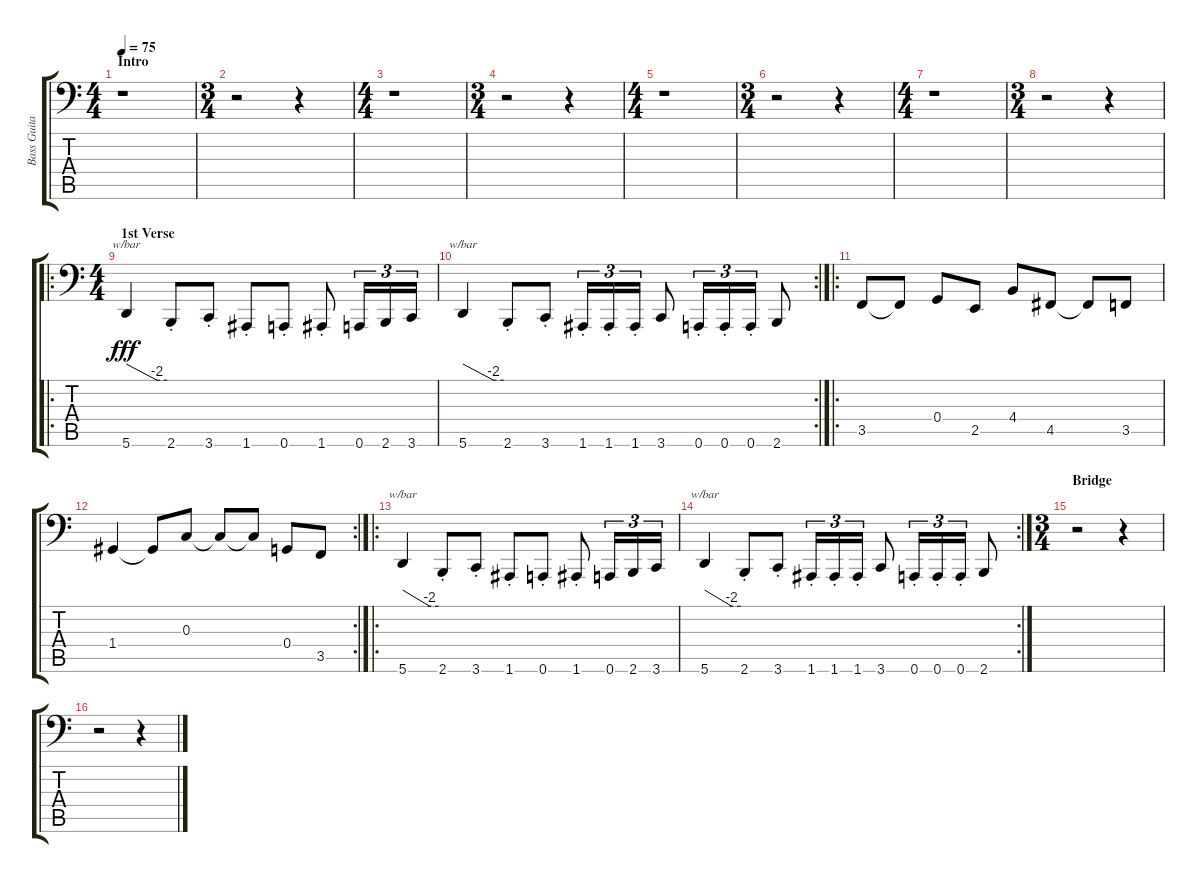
\track ("Bass Guitar" "Bass Guita") {instrument electricbasspick}
\staff {score tabs}
\tuning (A2 E2 C2 G1 D1 A0) {hide}
\ts (4 4)
\section ("" "Intro")
\tempo 75
\clef f4
\ks c
r.1{dy fff instrument electricbasspick} |
\ts (3 4)
r.2 r.4 |
\ts (4 4)
r.1 |
\ts (3 4)
r.2 r.4 |
\ts (4 4)
r.1 |
\ts (3 4)
r.2 r.4 |
\ts (4 4)
r.1 |
\ts (3 4)
r.2 r.4 |
\ro
\ts (4 4)
\section ("" "1st Verse")
5.6.4{tbe (custom default 0 0 45 -8 60 -8)} 2.6{st}.8 3.6{st}.8 1.6{st}.8 0.6{st}.8 1.6{st}.8 0.6.16{tu (3 2)} 2.6.16{tu (3 2)} 3.6.16{tu (3 2)} |
\rc 2
5.6.4{tbe (custom default 0 0 45 -8 60 -8)} 2.6{st}.8 3.6{st}.8 1.6{st}.16{tu (3 2)} 1.6{st}.16{tu (3 2)} 1.6{st}.16{tu (3 2)} 3.6.8 0.6{st}.16{tu (3 2)} 0.6{st}.16{tu (3 2)} 0.6{st}.16{tu (3 2)} 2.6.8 |
\ro
3.5.8 3.5{t}.8 0.4.8 2.5.8 4.4.8 4.5.8 4.5{t}.8 3.5.8 |
\rc 2
1.4.4 1.4{t}.8 0.3.8 0.3{t}.8 0.3{t}.8 0.4.8 3.5.8 |
\ro
5.6.4{tbe (custom default 0 0 45 -8 60 -8)} 2.6{st}.8 3.6{st}.8 1.6{st}.8 0.6{st}.8 1.6{st}.8 0.6.16{tu (3 2)} 2.6.16{tu (3 2)} 3.6.16{tu (3 2)} |
\rc 2
5.6.4{tbe (custom default 0 0 45 -8 60 -8)} 2.6{st}.8 3.6{st}.8 1.6{st}.16{tu (3 2)} 1.6{st}.16{tu (3 2)} 1.6{st}.16{tu (3 2)} 3.6.8 0.6{st}.16{tu (3 2)} 0.6{st}.16{tu (3 2)} 0.6{st}.16{tu (3 2)} 2.6.8 |
\ts (3 4)
\section ("" "Bridge")
r.2 r.4 |
r.2 r.4
